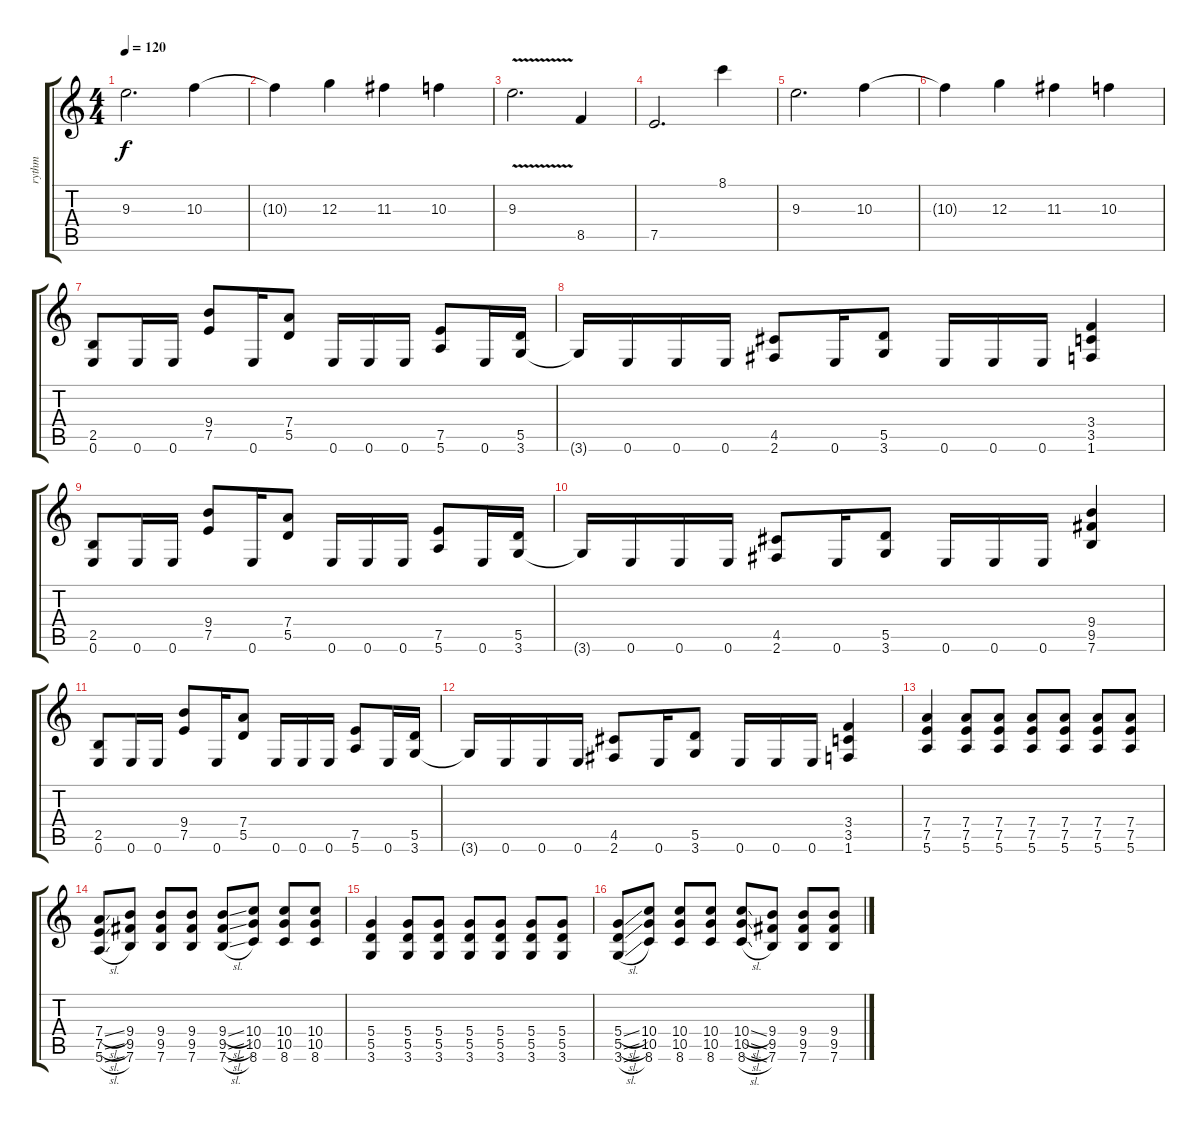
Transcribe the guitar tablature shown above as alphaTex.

\track ("rythm" "rythm") {instrument distortionguitar}
\staff {score tabs}
\tuning (E4 B3 G3 D3 A2 E2) {hide}
\ts (4 4)
\tempo 120
\clef g2
\ks c
9.3.2{d dy f} 10.3.4 |
10.3{t}.4 12.3.4 11.3.4 10.3.4 |
9.3{v}.2{d} 8.5.4 |
7.5.2{d} 8.1.4 |
9.3.2{d} 10.3.4 |
10.3{t}.4 12.3.4 11.3.4 10.3.4 |
(2.5 0.6).8 0.6.16 0.6.16 (9.4 7.5).8 0.6.16 (7.4 5.5).8 0.6.16 0.6.16 0.6.16 (7.5 5.6).8 0.6.16 (5.5 3.6).16 |
3.6{t}.16 0.6.16 0.6.16 0.6.16 (4.5 2.6).8 0.6.16 (5.5 3.6).8 0.6.16 0.6.16 0.6.16 (3.4 3.5 1.6).4 |
(2.5 0.6).8 0.6.16 0.6.16 (9.4 7.5).8 0.6.16 (7.4 5.5).8 0.6.16 0.6.16 0.6.16 (7.5 5.6).8 0.6.16 (5.5 3.6).16 |
3.6{t}.16 0.6.16 0.6.16 0.6.16 (4.5 2.6).8 0.6.16 (5.5 3.6).8 0.6.16 0.6.16 0.6.16 (9.4 9.5 7.6).4 |
(2.5 0.6).8 0.6.16 0.6.16 (9.4 7.5).8 0.6.16 (7.4 5.5).8 0.6.16 0.6.16 0.6.16 (7.5 5.6).8 0.6.16 (5.5 3.6).16 |
3.6{t}.16 0.6.16 0.6.16 0.6.16 (4.5 2.6).8 0.6.16 (5.5 3.6).8 0.6.16 0.6.16 0.6.16 (3.4 3.5 1.6).4 |
(7.4 7.5 5.6).4 (7.4 7.5 5.6).8 (7.4 7.5 5.6).8 (7.4 7.5 5.6).8 (7.4 7.5 5.6).8 (7.4 7.5 5.6).8 (7.4 7.5 5.6).8 |
(7.4{sl} 7.5{sl} 5.6{sl}).8 (9.4 9.5 7.6).8 (9.4 9.5 7.6).8 (9.4 9.5 7.6).8 (9.4{sl} 9.5{sl} 7.6{sl}).8 (10.4 10.5 8.6).8 (10.4 10.5 8.6).8 (10.4 10.5 8.6).8 |
(5.4 5.5 3.6).4 (5.4 5.5 3.6).8 (5.4 5.5 3.6).8 (5.4 5.5 3.6).8 (5.4 5.5 3.6).8 (5.4 5.5 3.6).8 (5.4 5.5 3.6).8 |
(5.4{sl} 5.5{sl} 3.6{sl}).8 (10.4 10.5 8.6).8 (10.4 10.5 8.6).8 (10.4 10.5 8.6).8 (10.4{sl} 10.5{sl} 8.6{sl}).8 (9.4 9.5 7.6).8 (9.4 9.5 7.6).8 (9.4 9.5 7.6).8
